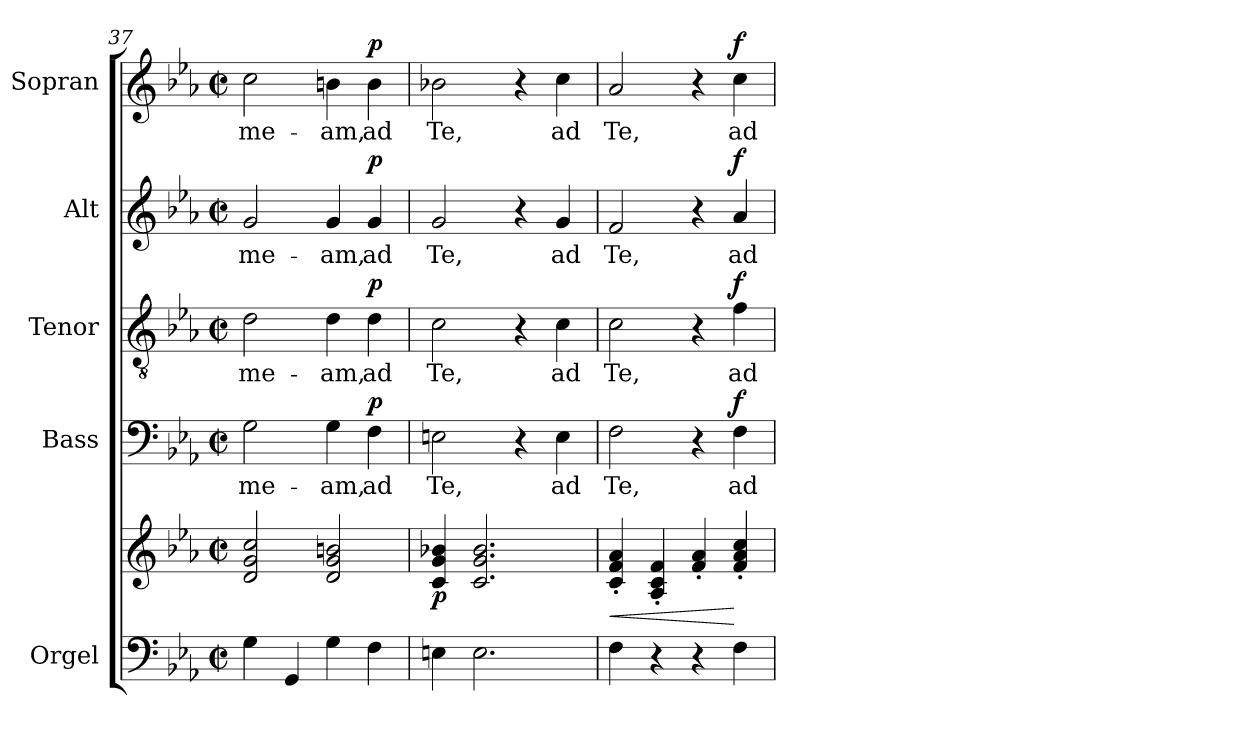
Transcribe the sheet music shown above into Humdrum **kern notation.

**kern	**kern	**dynam	**kern	**text	**dynam	**kern	**text	**dynam	**kern	**text	**dynam	**kern	**text	**dynam
*part5	*part5	*part5	*part4	*part4	*part4	*part3	*part3	*part3	*part2	*part2	*part2	*part1	*part1	*part1
*staff6	*staff5	*staff5/6	*staff4	*staff4	*staff4	*staff3	*staff3	*staff3	*staff2	*staff2	*staff2	*staff1	*staff1	*staff1
*I"Orgel	*	*	*I"Bass	*	*	*I"Tenor	*	*	*I"Alt	*	*	*I"Sopran	*	*
*I'Org.	*	*	*I'B.	*	*	*I'T.	*	*	*I'A.	*	*	*I'S.	*	*
*clefF4	*clefG2	*	*clefF4	*	*	*clefGv2	*	*	*clefG2	*	*	*clefG2	*	*
*k[b-e-a-]	*k[b-e-a-]	*	*k[b-e-a-]	*	*	*k[b-e-a-]	*	*	*k[b-e-a-]	*	*	*k[b-e-a-]	*	*
*E-:	*E-:	*	*E-:	*	*	*E-:	*	*	*E-:	*	*	*E-:	*	*
*M2/2	*M2/2	*	*M2/2	*	*	*M2/2	*	*	*M2/2	*	*	*M2/2	*	*
*met(c|)	*met(c|)	*	*met(c|)	*	*	*met(c|)	*	*	*met(c|)	*	*	*met(c|)	*	*
=37	=37	=37	=37	=37	=37	=37	=37	=37	=37	=37	=37	=37	=37	=37
!	!	!	!	!LO:LY:b	!	!	!LO:LY:b	!	!	!LO:LY:b	!	!	!LO:LY:b	!
4G\	2d/ 2g/ 2cc/	.	2G\	me-	.	2d\	me-	.	2g/	me-	.	2cc\	me-	.
4GG/	.	.	.	.	.	.	.	.	.	.	.	.	.	.
!	!	!	!	!LO:LY:b	!	!	!LO:LY:b	!	!	!LO:LY:b	!	!	!LO:LY:b	!
4G\	2d/ 2g/ 2bn/	.	4G\	-am,	.	4d\	-am,	.	4g/	-am,	.	4bn\	-am,	.
!	!	!	!	!LO:LY:b	!LO:DY:a	!	!LO:LY:b	!LO:DY:a	!	!LO:LY:b	!LO:DY:a	!	!LO:LY:b	!LO:DY:a
4F\	.	.	4F\	ad	p	4d\	ad	p	4g/	ad	p	4b\	ad	p
=38	=38	=38	=38	=38	=38	=38	=38	=38	=38	=38	=38	=38	=38	=38
!	!	!LO:DY:b	!	!LO:LY:b	!	!	!LO:LY:b	!	!	!LO:LY:b	!	!	!LO:LY:b	!
4En\	4c/ 4g/ 4b-X/	p	2En\	Te,	.	2c\	Te,	.	2g/	Te,	.	2b-X\	Te,	.
2.E\	2.c/ 2.g/ 2.b-/	.	.	.	.	.	.	.	.	.	.	.	.	.
.	.	.	4r	.	.	4r	.	.	4r	.	.	4r	.	.
!	!	!	!	!LO:LY:b	!	!	!LO:LY:b	!	!	!LO:LY:b	!	!	!LO:LY:b	!
.	.	.	4E\	ad	.	4c\	ad	.	4g/	ad	.	4cc\	ad	.
=39	=39	=39	=39	=39	=39	=39	=39	=39	=39	=39	=39	=39	=39	=39
!	!	!LO:HP:b	!	!LO:LY:b	!	!	!LO:LY:b	!	!	!LO:LY:b	!	!	!LO:LY:b	!
4F\	4c/'< 4f/'< 4a-/'<	<	2F\	Te,	.	2c\	Te,	.	2f/	Te,	.	2a-/	Te,	.
4r	4A-/'< 4c/'< 4f/'<	.	.	.	.	.	.	.	.	.	.	.	.	.
4r	4f/'< 4a-/'<	.	4r	.	.	4r	.	.	4r	.	.	4r	.	.
!	!	!	!	!LO:LY:b	!LO:DY:a	!	!LO:LY:b	!LO:DY:a	!	!LO:LY:b	!LO:DY:a	!	!LO:LY:b	!LO:DY:a
4F\	4f/'< 4a-/'< 4cc/'<	[	4F\	ad	f	4f\	ad	f	4a-/	ad	f	4cc\	ad	f
=	=	=	=	=	=	=	=	=	=	=	=	=	=	=
*-	*-	*-	*-	*-	*-	*-	*-	*-	*-	*-	*-	*-	*-	*-
